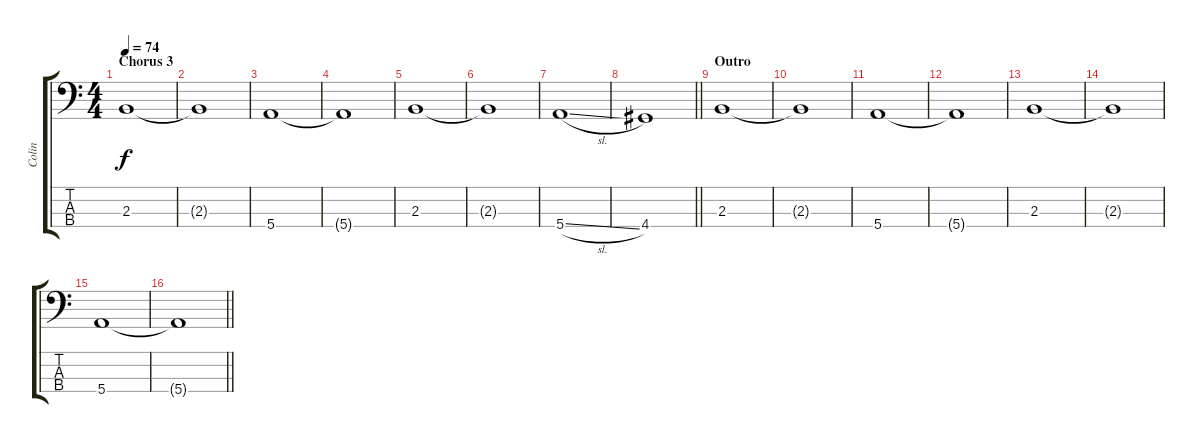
\track ("Colin" "Colin") {instrument electricbassfinger}
\staff {score tabs}
\tuning (G2 D2 A1 E1) {hide}
\ts (4 4)
\section ("" "Chorus 3")
\tempo 74
\clef f4
\ks c
2.3.1{dy f} |
2.3{t}.1 |
5.4.1 |
5.4{t}.1 |
2.3.1 |
2.3{t}.1 |
5.4{sl}.1 |
\barLineRight lightlight
4.4.1 |
\section ("" "Outro")
2.3.1 |
2.3{t}.1 |
5.4.1 |
5.4{t}.1 |
2.3.1 |
2.3{t}.1 |
5.4.1 |
\barLineRight lightlight
5.4{t}.1
